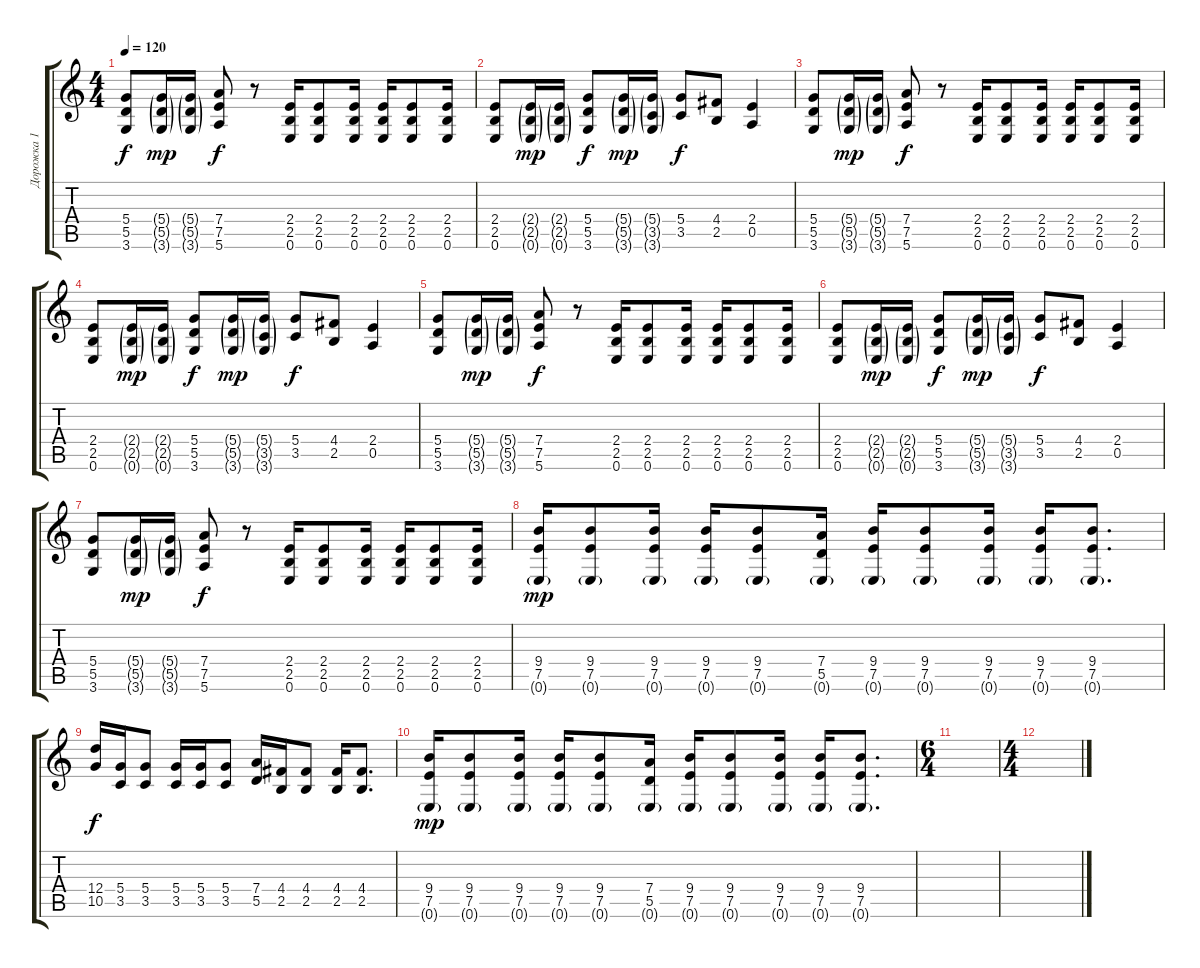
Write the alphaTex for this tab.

\track ("Дорожка 1" "Дорожка 1") {instrument distortionguitar}
\staff {score tabs}
\tuning (E4 B3 G3 D3 A2 E2) {hide}
\ts (4 4)
\tempo 120
\clef g2
\ks c
(5.4 5.5 3.6).8{dy f} (5.4{g} 5.5{g} 3.6{g}).16{dy mp} (5.4{g} 5.5{g} 3.6{g}).16 (7.4 7.5 5.6).8{dy f} r.8 (2.4 2.5 0.6).16 (2.4 2.5 0.6).8 (2.4 2.5 0.6).16 (2.4 2.5 0.6).16 (2.4 2.5 0.6).8 (2.4 2.5 0.6).16 |
(2.4 2.5 0.6).8 (2.4{g} 2.5{g} 0.6{g}).16{dy mp} (2.4{g} 2.5{g} 0.6{g}).16 (5.4 5.5 3.6).8{dy f} (5.4{g} 5.5{g} 3.6{g}).16{dy mp} (5.4{g} 3.5{g} 3.6{g}).16 (5.4 3.5).8{dy f} (4.4 2.5).8 (2.4 0.5).4 |
(5.4 5.5 3.6).8 (5.4{g} 5.5{g} 3.6{g}).16{dy mp} (5.4{g} 5.5{g} 3.6{g}).16 (7.4 7.5 5.6).8{dy f} r.8 (2.4 2.5 0.6).16 (2.4 2.5 0.6).8 (2.4 2.5 0.6).16 (2.4 2.5 0.6).16 (2.4 2.5 0.6).8 (2.4 2.5 0.6).16 |
(2.4 2.5 0.6).8 (2.4{g} 2.5{g} 0.6{g}).16{dy mp} (2.4{g} 2.5{g} 0.6{g}).16 (5.4 5.5 3.6).8{dy f} (5.4{g} 5.5{g} 3.6{g}).16{dy mp} (5.4{g} 3.5{g} 3.6{g}).16 (5.4 3.5).8{dy f} (4.4 2.5).8 (2.4 0.5).4 |
(5.4 5.5 3.6).8 (5.4{g} 5.5{g} 3.6{g}).16{dy mp} (5.4{g} 5.5{g} 3.6{g}).16 (7.4 7.5 5.6).8{dy f} r.8 (2.4 2.5 0.6).16 (2.4 2.5 0.6).8 (2.4 2.5 0.6).16 (2.4 2.5 0.6).16 (2.4 2.5 0.6).8 (2.4 2.5 0.6).16 |
(2.4 2.5 0.6).8 (2.4{g} 2.5{g} 0.6{g}).16{dy mp} (2.4{g} 2.5{g} 0.6{g}).16 (5.4 5.5 3.6).8{dy f} (5.4{g} 5.5{g} 3.6{g}).16{dy mp} (5.4{g} 3.5{g} 3.6{g}).16 (5.4 3.5).8{dy f} (4.4 2.5).8 (2.4 0.5).4 |
(5.4 5.5 3.6).8 (5.4{g} 5.5{g} 3.6{g}).16{dy mp} (5.4{g} 5.5{g} 3.6{g}).16 (7.4 7.5 5.6).8{dy f} r.8 (2.4 2.5 0.6).16 (2.4 2.5 0.6).8 (2.4 2.5 0.6).16 (2.4 2.5 0.6).16 (2.4 2.5 0.6).8 (2.4 2.5 0.6).16 |
(9.4 7.5 0.6{g}).16{dy mp volume 11} (9.4 7.5 0.6{g}).8 (9.4 7.5 0.6{g}).16 (9.4 7.5 0.6{g}).16 (9.4 7.5 0.6{g}).8 (7.4 5.5 0.6{g}).16 (9.4 7.5 0.6{g}).16 (9.4 7.5 0.6{g}).8 (9.4 7.5 0.6{g}).16 (9.4 7.5 0.6{g}).16 (9.4 7.5 0.6{g}).8{d} |
(12.4 10.5).16{dy f} (5.4 3.5).16 (5.4 3.5).8 (5.4 3.5).16 (5.4 3.5).16 (5.4 3.5).8 (7.4 5.5).16 (4.4 2.5).16 (4.4 2.5).8 (4.4 2.5).16 (4.4 2.5).8{d} |
(9.4 7.5 0.6{g}).16{dy mp volume 11} (9.4 7.5 0.6{g}).8 (9.4 7.5 0.6{g}).16 (9.4 7.5 0.6{g}).16 (9.4 7.5 0.6{g}).8 (7.4 5.5 0.6{g}).16 (9.4 7.5 0.6{g}).16 (9.4 7.5 0.6{g}).8 (9.4 7.5 0.6{g}).16 (9.4 7.5 0.6{g}).16 (9.4 7.5 0.6{g}).8{d} |
\ts (6 4)
|
\ts (4 4)
